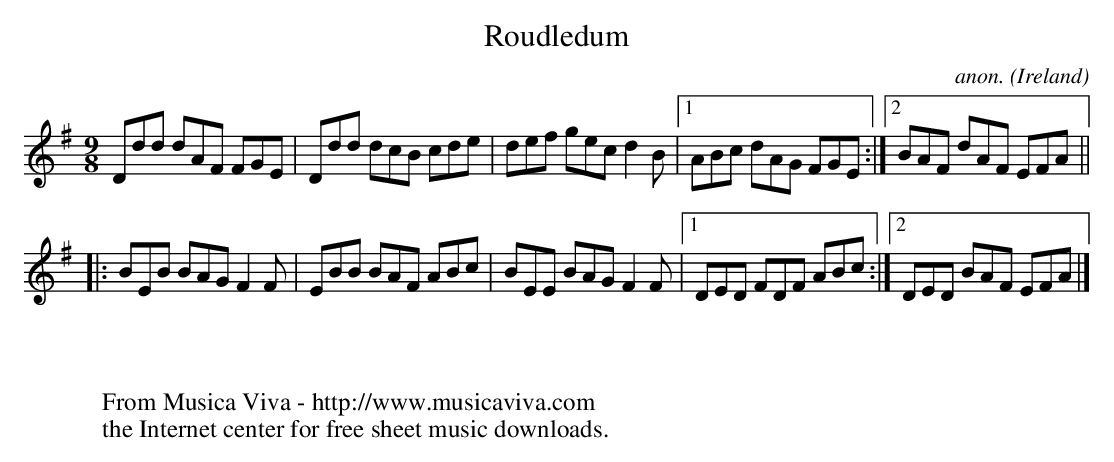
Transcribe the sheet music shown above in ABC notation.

X:1
T:Roudledum
C:anon.
O:Ireland
M:9/8
L:1/8
K:Dmix
Ddd dAF FGE|Ddd dcB cde|def gec d2B|[1ABc dAG FGE:|[2BAF dAF EFA||
|:BEB BAG F2F|EBB BAF ABc|BEE BAG F2F|[1DED FDF ABc:|[2DED BAF EFA|]
W:
W:
W:  From Musica Viva - http://www.musicaviva.com
W:  the Internet center for free sheet music downloads.
